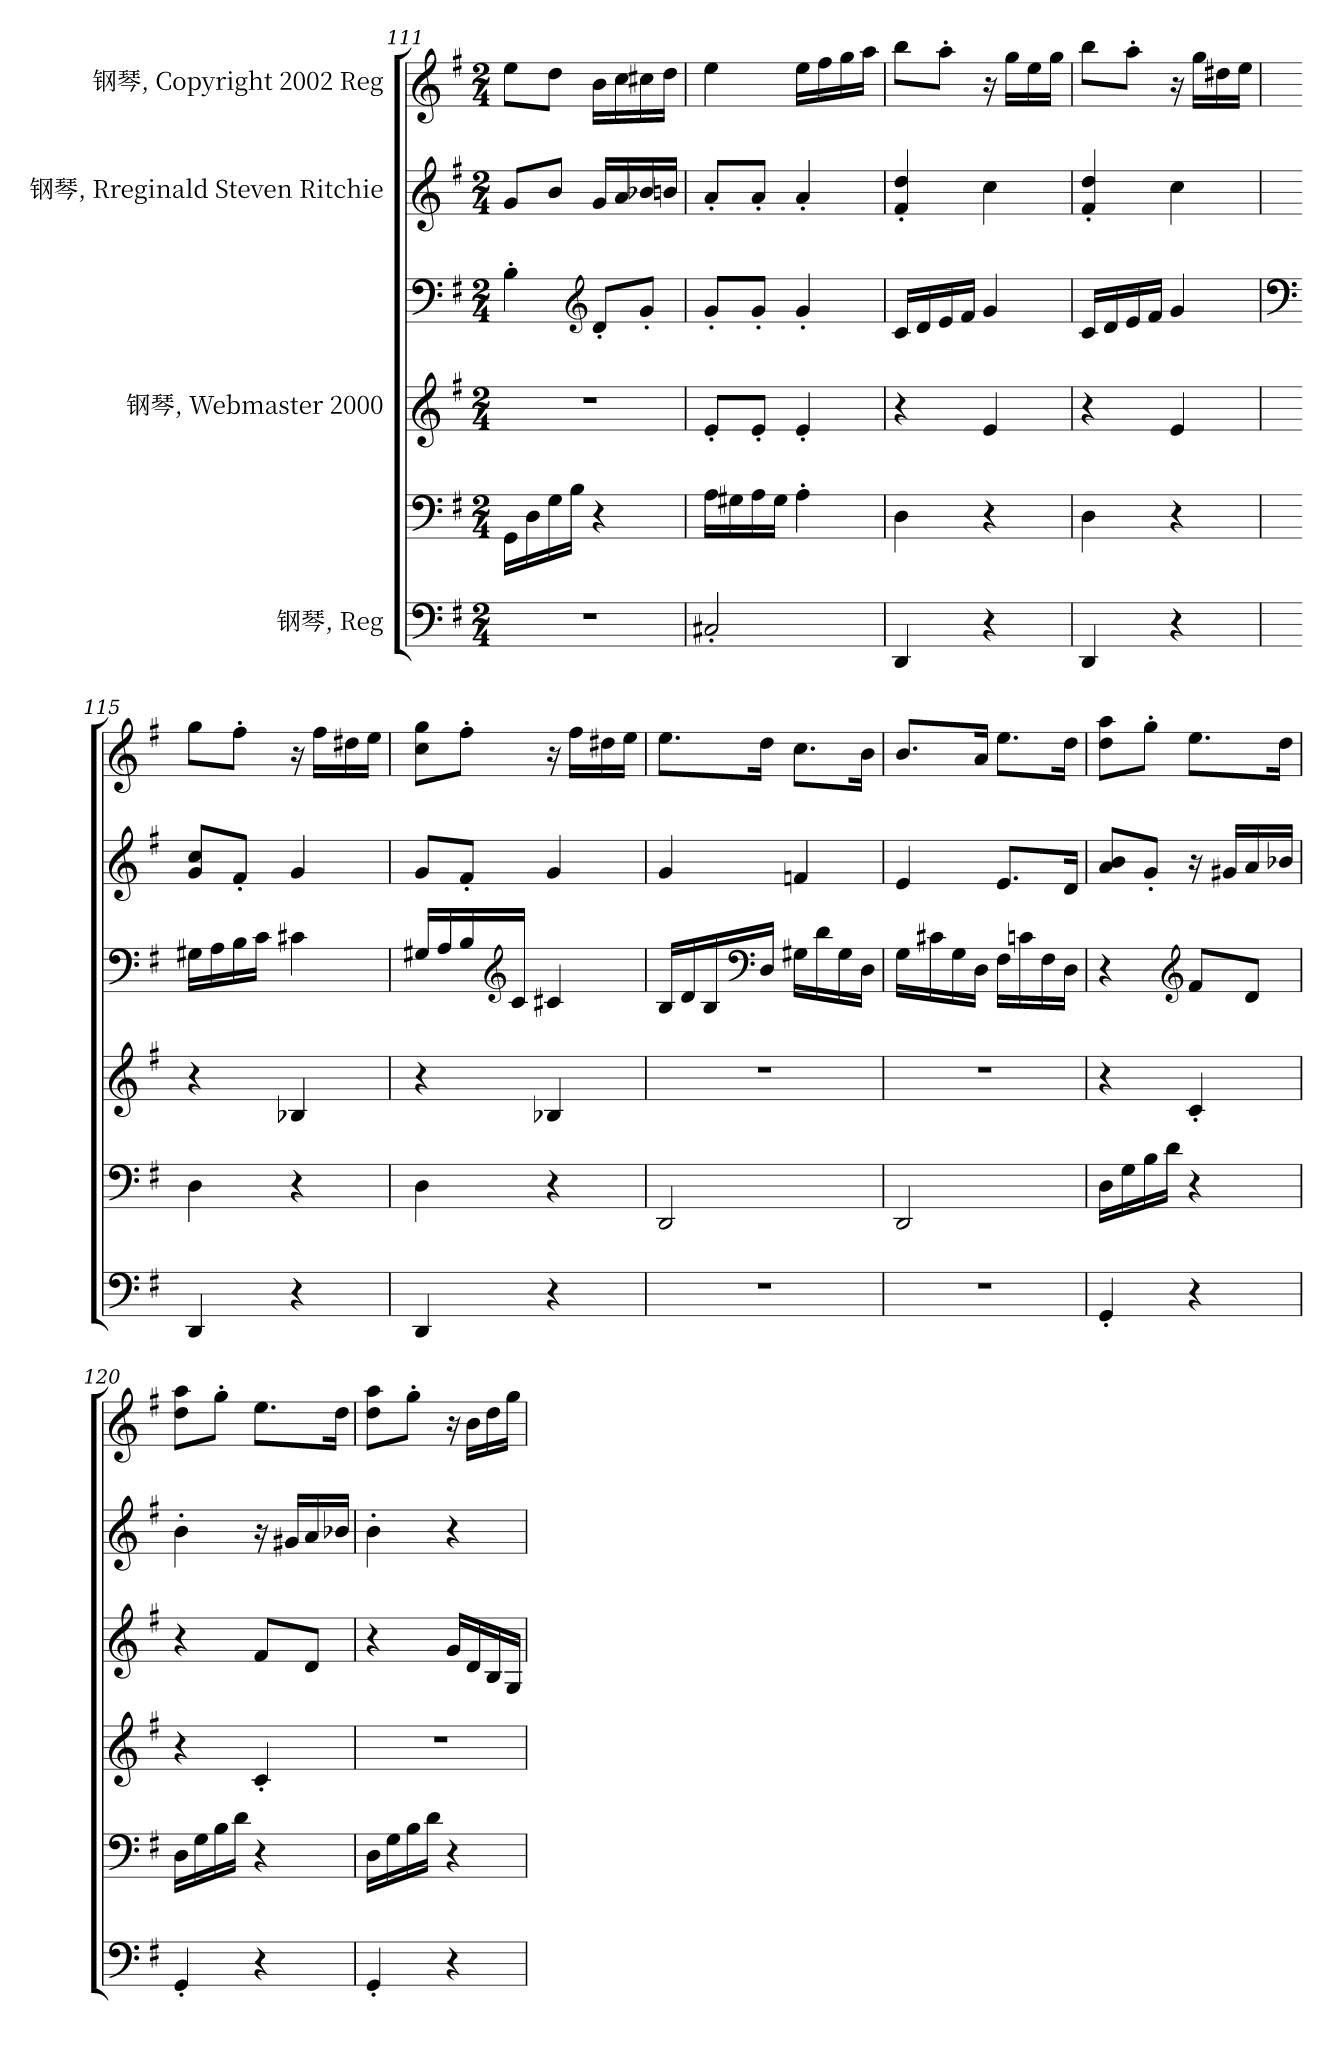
**kern	**kern	**kern	**kern	**kern	**kern
*part4	*part4	*part3	*part3	*part2	*part1
*staff6	*staff5	*staff4	*staff3	*staff2	*staff1
*I"钢琴, Reg	*	*I"钢琴, Webmaster 2000	*	*I"钢琴, Rreginald Steven Ritchie	*I"钢琴, Copyright 2002 Reg
*clefF4	*clefF4	*clefG2	*clefF4	*clefG2	*clefG2
*k[f#]	*k[f#]	*k[f#]	*k[f#]	*k[f#]	*k[f#]
*M2/4	*M2/4	*M2/4	*M2/4	*M2/4	*M2/4
=111	=111	=111	=111	=111	=111
2r	16GG\LL	2r	4B'\	8g/L	8ee\L
.	16D\	.	.	.	.
.	16G\	.	.	8b/J	8dd\J
.	16B\JJ	.	.	.	.
*	*	*	*clefG2	*	*
.	4r	.	8d'/L	16g/LL	16b\LL
.	.	.	.	16a/	16cc\
.	.	.	8g'/J	16b-X/	16cc#X\
.	.	.	.	16bn/JJ	16dd\JJ
=112	=112	=112	=112	=112	=112
2C#X'/	16A\LL	8e'/L	8g'/L	8a'/L	4ee\
.	16G#X\	.	.	.	.
.	16A\	8e'/J	8g'/J	8a'/J	.
.	16G#\JJ	.	.	.	.
.	4A'\	4e'/	4g'/	4a'/	16ee\LL
.	.	.	.	.	16ff#\
.	.	.	.	.	16gg\
.	.	.	.	.	16aa\JJ
=113	=113	=113	=113	=113	=113
4DD/	4D\	4r	16c/LL	4f#/' 4dd/'	8bb\L
.	.	.	16d/	.	.
.	.	.	16e/	.	8aa'\J
.	.	.	16f#/JJ	.	.
4r	4r	4e/	4g/	4cc\	16r
.	.	.	.	.	16gg\LL
.	.	.	.	.	16ee\
.	.	.	.	.	16gg\JJ
!!LO:LB:g=z
=114	=114	=114	=114	=114	=114
4DD/	4D\	4r	16c/LL	4f#/' 4dd/'	8bb\L
.	.	.	16d/	.	.
.	.	.	16e/	.	8aa'\J
.	.	.	16f#/JJ	.	.
4r	4r	4e/	4g/	4cc\	16r
.	.	.	.	.	16gg\LL
.	.	.	.	.	16dd#X\
.	.	.	.	.	16ee\JJ
=115	=115	=115	=115	=115	=115
*	*	*	*clefF4	*	*
4DD/	4D\	4r	16G#X\LL	8g/ 8cc/L	8gg\L
.	.	.	16A\	.	.
.	.	.	16B\	8f#'/J	8ff#'\J
.	.	.	16c\JJ	.	.
4r	4r	4B-X/	4c#X\	4g/	16r
.	.	.	.	.	16ff#\LL
.	.	.	.	.	16dd#X\
.	.	.	.	.	16ee\JJ
=116	=116	=116	=116	=116	=116
4DD/	4D\	4r	16G#X/LL	8g/L	8cc\ 8gg\L
.	.	.	16A/	.	.
.	.	.	16B/	8f#'/J	8ff#'\J
*	*	*	*clefG2	*	*
.	.	.	16c/JJ	.	.
4r	4r	4B-X/	4c#X/	4g/	16r
.	.	.	.	.	16ff#\LL
.	.	.	.	.	16dd#X\
.	.	.	.	.	16ee\JJ
!!LO:PB:g=z
=117	=117	=117	=117	=117	=117
2r	2DD/	2r	16B/LL	4g/	8.ee\L
.	.	.	16d/	.	.
.	.	.	16B/	.	.
*	*	*	*clefF4	*	*
.	.	.	16D/JJ	.	16dd\Jk
.	.	.	16G#X\LL	4fn/	8.cc\L
.	.	.	16d\	.	.
.	.	.	16G#\	.	.
.	.	.	16D\JJ	.	16b\Jk
=118	=118	=118	=118	=118	=118
2r	2DD/	2r	16G\LL	4e/	8.b/L
.	.	.	16c#X\	.	.
.	.	.	16G\	.	.
.	.	.	16D\JJ	.	16a/Jk
.	.	.	16F#\LL	8.e/L	8.ee\L
.	.	.	16cn\	.	.
.	.	.	16F#\	.	.
.	.	.	16D\JJ	16d/Jk	16dd\Jk
=119	=119	=119	=119	=119	=119
4GG'/	16D\LL	4r	4r	8a/ 8b/L	8dd\ 8aa\L
.	16G\	.	.	.	.
.	16B\	.	.	8g'/J	8gg'\J
.	16d\JJ	.	.	.	.
*	*	*	*clefG2	*	*
4r	4r	4c'/	8f#/L	16r	8.ee\L
.	.	.	.	16g#X/LL	.
.	.	.	8d/J	16a/	.
.	.	.	.	16b-X/JJ	16dd\Jk
=120	=120	=120	=120	=120	=120
4GG'/	16D\LL	4r	4r	4b'\	8dd\ 8aa\L
.	16G\	.	.	.	.
.	16B\	.	.	.	8gg'\J
.	16d\JJ	.	.	.	.
4r	4r	4c'/	8f#/L	16r	8.ee\L
.	.	.	.	16g#X/LL	.
.	.	.	8d/J	16a/	.
.	.	.	.	16b-X/JJ	16dd\Jk
!!LO:LB:g=z
=121	=121	=121	=121	=121	=121
4GG'/	16D\LL	2r	4r	4b'\	8dd\ 8aa\L
.	16G\	.	.	.	.
.	16B\	.	.	.	8gg'\J
.	16d\JJ	.	.	.	.
4r	4r	.	16g/LL	4r	16r
.	.	.	16d/	.	16b\LL
.	.	.	16B/	.	16dd\
.	.	.	16G/JJ	.	16gg\JJ
=	=	=	=	=	=
*-	*-	*-	*-	*-	*-
